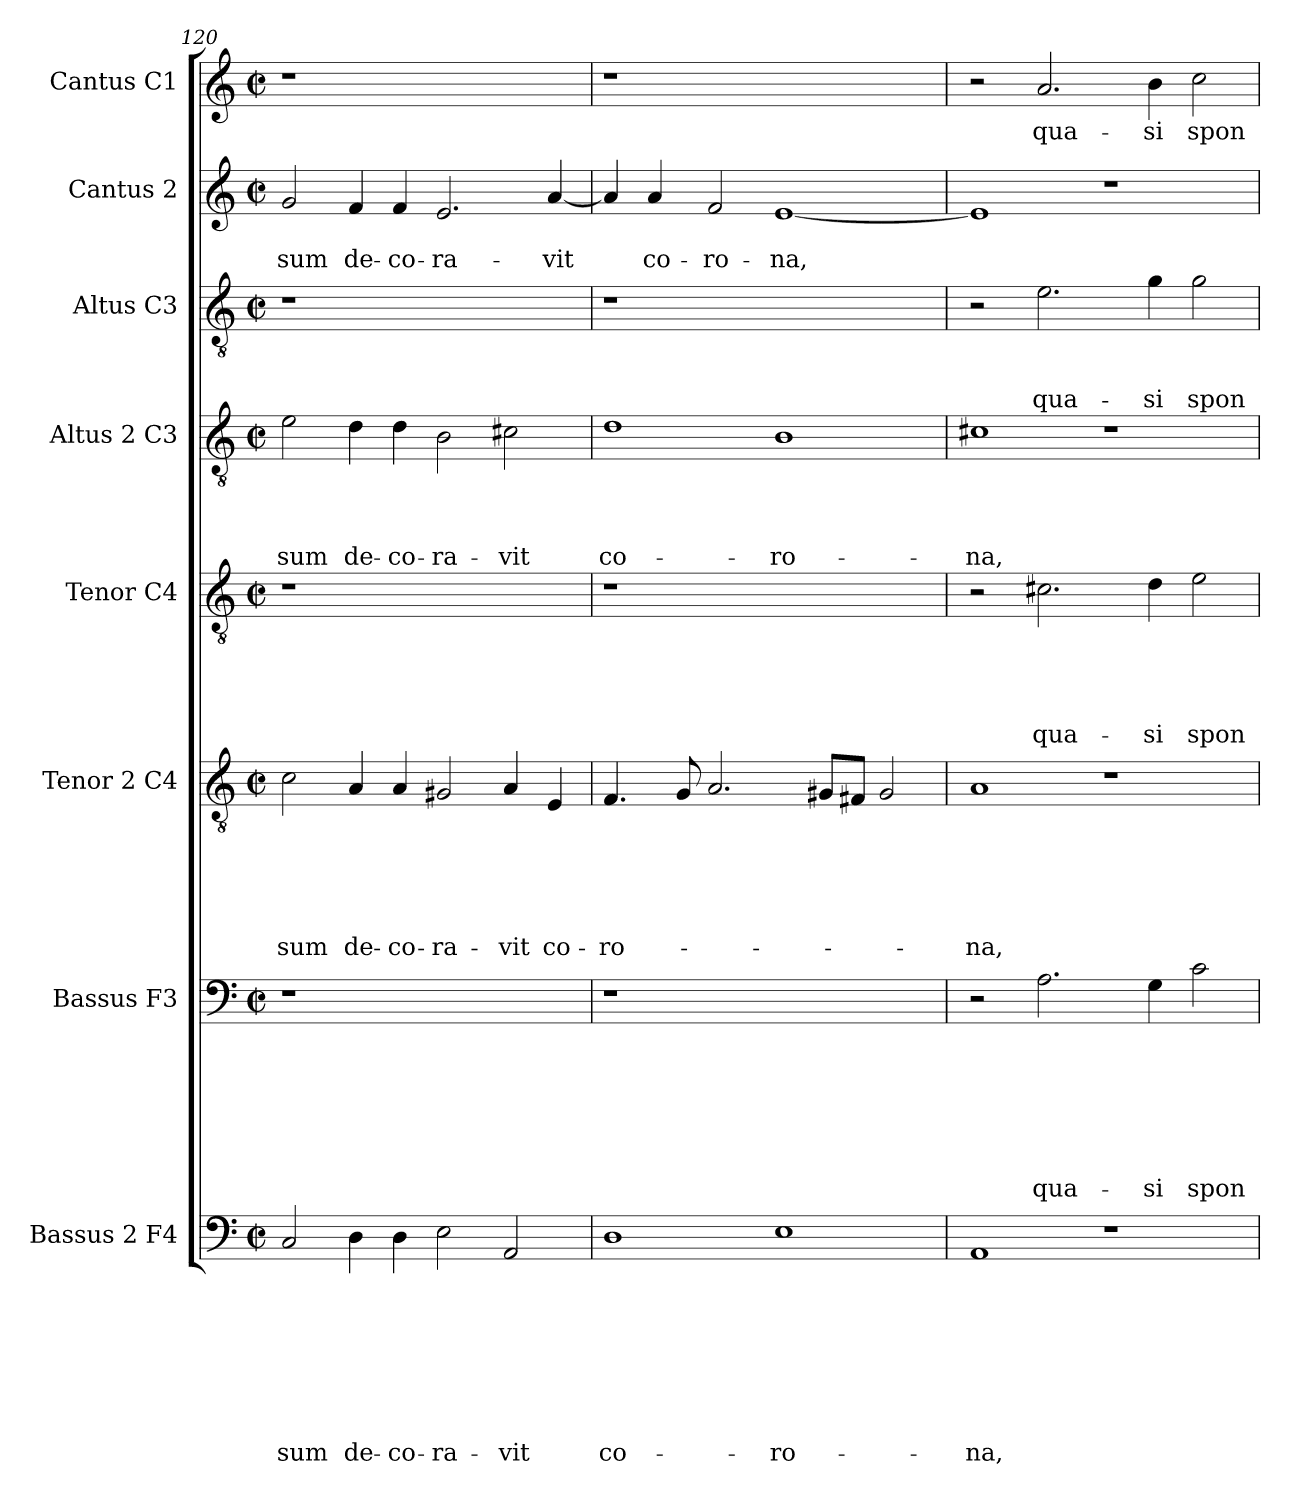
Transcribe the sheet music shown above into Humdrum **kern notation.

**kern	**text	**text	**text	**text	**text	**text	**text	**text	**kern	**text	**text	**text	**text	**text	**text	**text	**kern	**text	**text	**text	**text	**text	**text	**kern	**text	**text	**text	**text	**text	**kern	**text	**text	**text	**text	**kern	**text	**text	**text	**kern	**text	**text	**kern	**text
*part8	*part8	*part8	*part8	*part8	*part8	*part8	*part8	*part8	*part7	*part7	*part7	*part7	*part7	*part7	*part7	*part7	*part6	*part6	*part6	*part6	*part6	*part6	*part6	*part5	*part5	*part5	*part5	*part5	*part5	*part4	*part4	*part4	*part4	*part4	*part3	*part3	*part3	*part3	*part2	*part2	*part2	*part1	*part1
*staff8	*staff8	*staff8	*staff8	*staff8	*staff8	*staff8	*staff8	*staff8	*staff7	*staff7	*staff7	*staff7	*staff7	*staff7	*staff7	*staff7	*staff6	*staff6	*staff6	*staff6	*staff6	*staff6	*staff6	*staff5	*staff5	*staff5	*staff5	*staff5	*staff5	*staff4	*staff4	*staff4	*staff4	*staff4	*staff3	*staff3	*staff3	*staff3	*staff2	*staff2	*staff2	*staff1	*staff1
*I"Bassus 2 F4	*	*	*	*	*	*	*	*	*I"Bassus F3	*	*	*	*	*	*	*	*I"Tenor 2 C4	*	*	*	*	*	*	*I"Tenor C4	*	*	*	*	*	*I"Altus 2 C3	*	*	*	*	*I"Altus C3	*	*	*	*I"Cantus 2	*	*	*I"Cantus C1	*
*I'B2	*	*	*	*	*	*	*	*	*I'B	*	*	*	*	*	*	*	*I'T2	*	*	*	*	*	*	*I'T	*	*	*	*	*	*I'A2	*	*	*	*	*I'A	*	*	*	*I'C2	*	*	*I'C	*
*clefF4	*	*	*	*	*	*	*	*	*clefF4	*	*	*	*	*	*	*	*clefGv2	*	*	*	*	*	*	*clefGv2	*	*	*	*	*	*clefGv2	*	*	*	*	*clefGv2	*	*	*	*clefG2	*	*	*clefG2	*
*k[]	*	*	*	*	*	*	*	*	*k[]	*	*	*	*	*	*	*	*k[]	*	*	*	*	*	*	*k[]	*	*	*	*	*	*k[]	*	*	*	*	*k[]	*	*	*	*k[]	*	*	*k[]	*
*C:	*	*	*	*	*	*	*	*	*C:	*	*	*	*	*	*	*	*C:	*	*	*	*	*	*	*C:	*	*	*	*	*	*C:	*	*	*	*	*C:	*	*	*	*C:	*	*	*C:	*
*M2/2	*	*	*	*	*	*	*	*	*M2/2	*	*	*	*	*	*	*	*M2/2	*	*	*	*	*	*	*M2/2	*	*	*	*	*	*M2/2	*	*	*	*	*M2/2	*	*	*	*M2/2	*	*	*M2/2	*
*met(c|)	*	*	*	*	*	*	*	*	*met(c|)	*	*	*	*	*	*	*	*met(c|)	*	*	*	*	*	*	*met(c|)	*	*	*	*	*	*met(c|)	*	*	*	*	*met(c|)	*	*	*	*met(c|)	*	*	*met(c|)	*
=120	=120	=120	=120	=120	=120	=120	=120	=120	=120	=120	=120	=120	=120	=120	=120	=120	=120	=120	=120	=120	=120	=120	=120	=120	=120	=120	=120	=120	=120	=120	=120	=120	=120	=120	=120	=120	=120	=120	=120	=120	=120	=120	=120
!	!	!	!	!	!	!	!	!LO:LY:b	!	!	!	!	!	!	!	!	!	!	!	!	!	!	!LO:LY:b	!	!	!	!	!	!	!	!	!	!	!LO:LY:b	!	!	!	!	!	!	!LO:LY:b	!	!
2C/	.	.	.	.	.	.	.	-sum	1r	.	.	.	.	.	.	.	2c\	.	.	.	.	.	-sum	1r	.	.	.	.	.	2e\	.	.	.	-sum	1r	.	.	.	2g/	.	-sum	1r	.
!	!	!	!	!	!	!	!	!LO:LY:b	!	!	!	!	!	!	!	!	!	!	!	!	!	!	!LO:LY:b	!	!	!	!	!	!	!	!	!	!	!LO:LY:b	!	!	!	!	!	!	!LO:LY:b	!	!
4D\	.	.	.	.	.	.	.	de-	.	.	.	.	.	.	.	.	4A/	.	.	.	.	.	de-	.	.	.	.	.	.	4d\	.	.	.	de-	.	.	.	.	4f/	.	de-	.	.
!	!	!	!	!	!	!	!	!LO:LY:b	!	!	!	!	!	!	!	!	!	!	!	!	!	!	!LO:LY:b	!	!	!	!	!	!	!	!	!	!	!LO:LY:b	!	!	!	!	!	!	!LO:LY:b	!	!
4D\	.	.	.	.	.	.	.	-co-	.	.	.	.	.	.	.	.	4A/	.	.	.	.	.	-co-	.	.	.	.	.	.	4d\	.	.	.	-co-	.	.	.	.	4f/	.	-co-	.	.
!	!	!	!	!	!	!	!	!LO:LY:b	!	!	!	!	!	!	!	!	!	!	!	!	!	!	!LO:LY:b	!	!	!	!	!	!	!	!	!	!	!LO:LY:b	!	!	!	!	!	!	!LO:LY:b	!	!
2E\	.	.	.	.	.	.	.	-ra-	1ryy	.	.	.	.	.	.	.	2G#X/	.	.	.	.	.	-ra-	1ryy	.	.	.	.	.	2B\	.	.	.	-ra-	1ryy	.	.	.	2.e/	.	-ra-	1ryy	.
!	!	!	!	!	!	!	!	!LO:LY:b	!	!	!	!	!	!	!	!	!	!	!	!	!	!	!LO:LY:b	!	!	!	!	!	!	!	!	!	!	!LO:LY:b	!	!	!	!	!	!	!	!	!
2AA/	.	.	.	.	.	.	.	-vit	.	.	.	.	.	.	.	.	4A/	.	.	.	.	.	-vit	.	.	.	.	.	.	2c#X\	.	.	.	-vit	.	.	.	.	.	.	.	.	.
!	!	!	!	!	!	!	!	!	!	!	!	!	!	!	!	!	!	!	!	!	!	!	!LO:LY:b	!	!	!	!	!	!	!	!	!	!	!	!	!	!	!	!	!	!LO:LY:b	!	!
.	.	.	.	.	.	.	.	.	.	.	.	.	.	.	.	.	4E/	.	.	.	.	.	co-	.	.	.	.	.	.	.	.	.	.	.	.	.	.	.	[4a/	.	-vit	.	.
!!LO:PB:g=z
=121	=121	=121	=121	=121	=121	=121	=121	=121	=121	=121	=121	=121	=121	=121	=121	=121	=121	=121	=121	=121	=121	=121	=121	=121	=121	=121	=121	=121	=121	=121	=121	=121	=121	=121	=121	=121	=121	=121	=121	=121	=121	=121	=121
!	!	!	!	!	!	!	!	!LO:LY:b	!	!	!	!	!	!	!	!	!	!	!	!	!	!	!LO:LY:b	!	!	!	!	!	!	!	!	!	!	!LO:LY:b	!	!	!	!	!	!	!	!	!
1D	.	.	.	.	.	.	.	co-	1r	.	.	.	.	.	.	.	4.F/	.	.	.	.	.	-ro-	1r	.	.	.	.	.	1d	.	.	.	co-	1r	.	.	.	4a/]	.	.	1r	.
!	!	!	!	!	!	!	!	!	!	!	!	!	!	!	!	!	!	!	!	!	!	!	!	!	!	!	!	!	!	!	!	!	!	!	!	!	!	!	!	!	!LO:LY:b	!	!
.	.	.	.	.	.	.	.	.	.	.	.	.	.	.	.	.	.	.	.	.	.	.	.	.	.	.	.	.	.	.	.	.	.	.	.	.	.	.	4a/	.	co-	.	.
.	.	.	.	.	.	.	.	.	.	.	.	.	.	.	.	.	8G/	.	.	.	.	.	.	.	.	.	.	.	.	.	.	.	.	.	.	.	.	.	.	.	.	.	.
!	!	!	!	!	!	!	!	!	!	!	!	!	!	!	!	!	!	!	!	!	!	!	!	!	!	!	!	!	!	!	!	!	!	!	!	!	!	!	!	!	!LO:LY:b	!	!
.	.	.	.	.	.	.	.	.	.	.	.	.	.	.	.	.	2.A/	.	.	.	.	.	.	.	.	.	.	.	.	.	.	.	.	.	.	.	.	.	2f/	.	-ro-	.	.
!	!	!	!	!	!	!	!	!LO:LY:b	!	!	!	!	!	!	!	!	!	!	!	!	!	!	!	!	!	!	!	!	!	!	!	!	!	!LO:LY:b	!	!	!	!	!	!	!LO:LY:b	!	!
1E	.	.	.	.	.	.	.	-ro-	1ryy	.	.	.	.	.	.	.	.	.	.	.	.	.	.	1ryy	.	.	.	.	.	1B	.	.	.	-ro-	1ryy	.	.	.	[1e	.	-na,	1ryy	.
.	.	.	.	.	.	.	.	.	.	.	.	.	.	.	.	.	8G#X/L	.	.	.	.	.	.	.	.	.	.	.	.	.	.	.	.	.	.	.	.	.	.	.	.	.	.
.	.	.	.	.	.	.	.	.	.	.	.	.	.	.	.	.	8F#X/J	.	.	.	.	.	.	.	.	.	.	.	.	.	.	.	.	.	.	.	.	.	.	.	.	.	.
.	.	.	.	.	.	.	.	.	.	.	.	.	.	.	.	.	2G#/	.	.	.	.	.	.	.	.	.	.	.	.	.	.	.	.	.	.	.	.	.	.	.	.	.	.
=122	=122	=122	=122	=122	=122	=122	=122	=122	=122	=122	=122	=122	=122	=122	=122	=122	=122	=122	=122	=122	=122	=122	=122	=122	=122	=122	=122	=122	=122	=122	=122	=122	=122	=122	=122	=122	=122	=122	=122	=122	=122	=122	=122
!	!	!	!	!	!	!	!	!LO:LY:b	!	!	!	!	!	!	!	!	!	!	!	!	!	!	!LO:LY:b	!	!	!	!	!	!	!	!	!	!	!LO:LY:b	!	!	!	!	!	!	!	!	!
1AA	.	.	.	.	.	.	.	-na,	2r	.	.	.	.	.	.	.	1A	.	.	.	.	.	-na,	2r	.	.	.	.	.	1c#X	.	.	.	-na,	2r	.	.	.	1e]	.	.	2r	.
!	!	!	!	!	!	!	!	!	!	!	!	!	!	!	!	!LO:LY:b	!	!	!	!	!	!	!	!	!	!	!	!	!LO:LY:b	!	!	!	!	!	!	!	!	!LO:LY:b	!	!	!	!	!LO:LY:b
.	.	.	.	.	.	.	.	.	2.A\	.	.	.	.	.	.	qua-	.	.	.	.	.	.	.	2.c#X\	.	.	.	.	-qua-	.	.	.	.	.	2.e\	.	.	qua-	.	.	.	2.a/	qua-
1r	.	.	.	.	.	.	.	.	.	.	.	.	.	.	.	.	1r	.	.	.	.	.	.	.	.	.	.	.	.	1r	.	.	.	.	.	.	.	.	1r	.	.	.	.
!	!	!	!	!	!	!	!	!	!	!	!	!	!	!	!	!LO:LY:b	!	!	!	!	!	!	!	!	!	!	!	!	!LO:LY:b	!	!	!	!	!	!	!	!	!LO:LY:b	!	!	!	!	!LO:LY:b
.	.	.	.	.	.	.	.	.	4G\	.	.	.	.	.	.	-si	.	.	.	.	.	.	.	4d\	.	.	.	.	-si	.	.	.	.	.	4g\	.	.	-si	.	.	.	4b\	-si
!	!	!	!	!	!	!	!	!	!	!	!	!	!	!	!	!LO:LY:b	!	!	!	!	!	!	!	!	!	!	!	!	!LO:LY:b	!	!	!	!	!	!	!	!	!LO:LY:b	!	!	!	!	!LO:LY:b
.	.	.	.	.	.	.	.	.	2c\	.	.	.	.	.	.	spon-	.	.	.	.	.	.	.	2e\	.	.	.	.	spon-	.	.	.	.	.	2g\	.	.	spon-	.	.	.	2cc\	spon-
=	=	=	=	=	=	=	=	=	=	=	=	=	=	=	=	=	=	=	=	=	=	=	=	=	=	=	=	=	=	=	=	=	=	=	=	=	=	=	=	=	=	=	=
*-	*-	*-	*-	*-	*-	*-	*-	*-	*-	*-	*-	*-	*-	*-	*-	*-	*-	*-	*-	*-	*-	*-	*-	*-	*-	*-	*-	*-	*-	*-	*-	*-	*-	*-	*-	*-	*-	*-	*-	*-	*-	*-	*-
